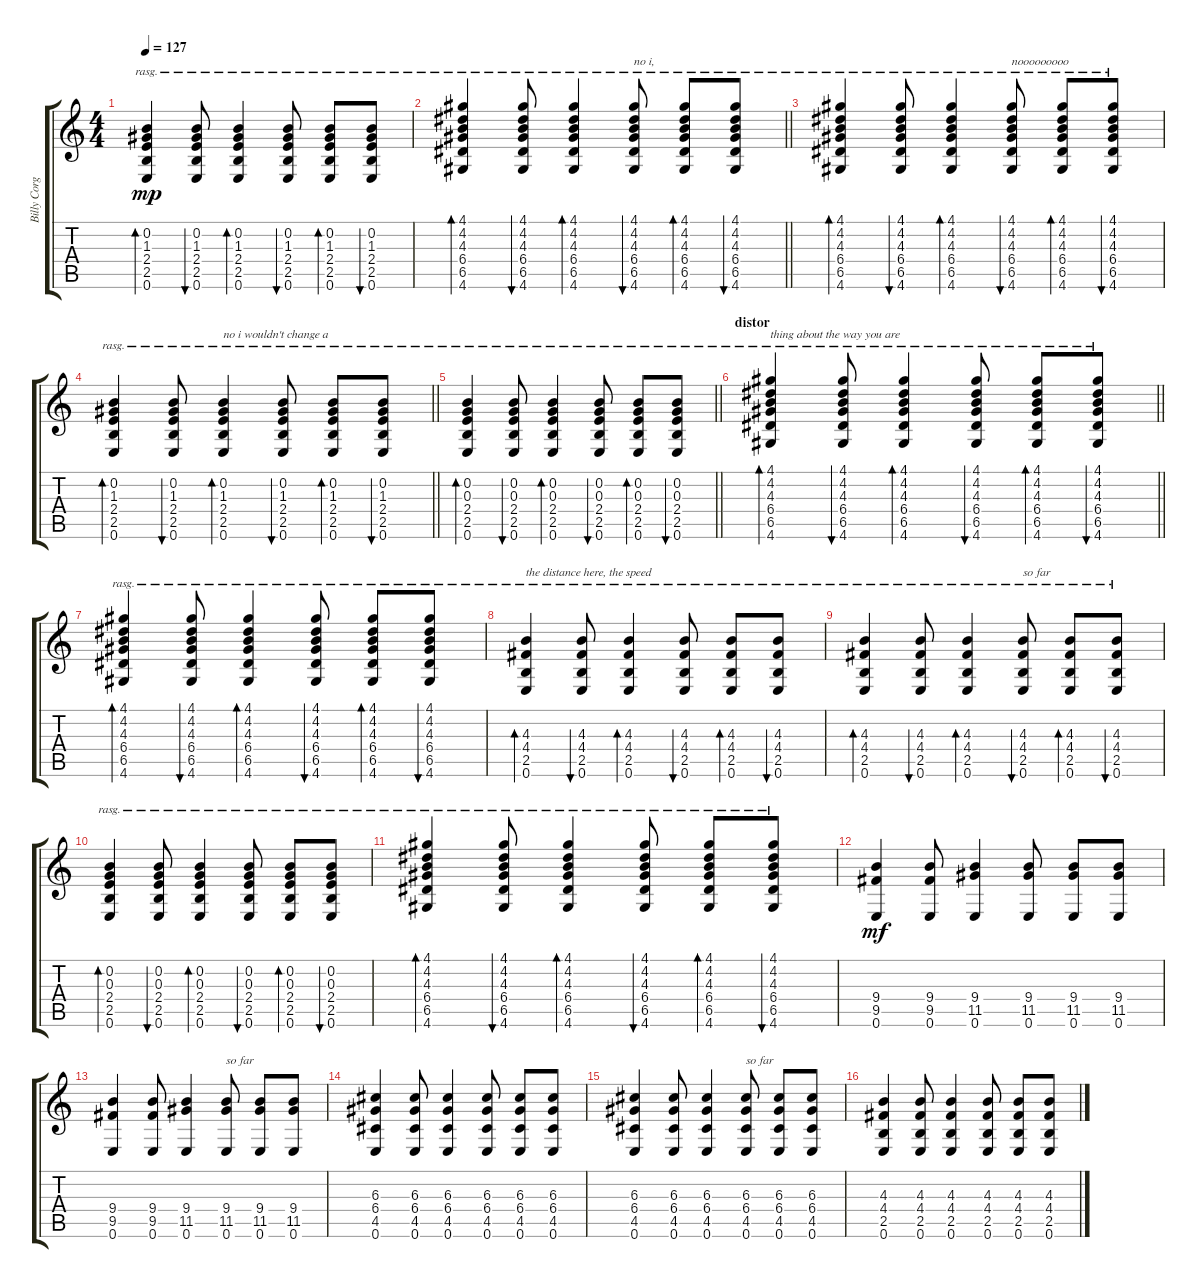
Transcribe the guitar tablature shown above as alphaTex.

\track ("Billy Corgan" "Billy Corg") {instrument acousticguitarsteel}
\staff {score tabs}
\tuning (E4 B3 G3 D3 A2 E2) {hide}
\ts (4 4)
\tempo 127
\clef g2
\ks c
(0.2 1.3 2.4 2.5 0.6).4{bd 240 rasg ii dy mp} (0.2 1.3 2.4 2.5 0.6).8{bu 120 rasg ii} (0.2 1.3 2.4 2.5 0.6).4{bd 120 rasg ii} (0.2 1.3 2.4 2.5 0.6).8{bu 120 rasg ii} (0.2 1.3 2.4 2.5 0.6).8{bd 120 rasg ii} (0.2 1.3 2.4 2.5 0.6).8{bu 120 rasg ii} |
\barLineRight lightlight
(4.1 4.2 4.3 6.4 6.5 4.6).4{bd 240 rasg ii} (4.1 4.2 4.3 6.4 6.5 4.6).8{bu 120 rasg ii} (4.1 4.2 4.3 6.4 6.5 4.6).4{bd 120 rasg ii} (4.1 4.2 4.3 6.4 6.5 4.6).8{bu 120 rasg ii txt "no i,"} (4.1 4.2 4.3 6.4 6.5 4.6).8{bd 120 rasg ii} (4.1 4.2 4.3 6.4 6.5 4.6).8{bu 120 rasg ii} |
(4.1 4.2 4.3 6.4 6.5 4.6).4{bd 240 rasg ii} (4.1 4.2 4.3 6.4 6.5 4.6).8{bu 120 rasg ii} (4.1 4.2 4.3 6.4 6.5 4.6).4{bd 120 rasg ii} (4.1 4.2 4.3 6.4 6.5 4.6).8{bu 120 rasg ii txt "nooooooooo"} (4.1 4.2 4.3 6.4 6.5 4.6).8{bd 120 rasg ii} (4.1 4.2 4.3 6.4 6.5 4.6).8{bu 120 rasg ii} |
\barLineRight lightlight
(0.2 1.3 2.4 2.5 0.6).4{bd 240 rasg ii} (0.2 1.3 2.4 2.5 0.6).8{bu 120 rasg ii} (0.2 1.3 2.4 2.5 0.6).4{bd 120 rasg ii txt "no i wouldn't change a "} (0.2 1.3 2.4 2.5 0.6).8{bu 120 rasg ii} (0.2 1.3 2.4 2.5 0.6).8{bd 120 rasg ii} (0.2 1.3 2.4 2.5 0.6).8{bu 120 rasg ii} |
\barLineRight lightlight
(0.2 0.3 2.4 2.5 0.6).4{bd 240 rasg ii} (0.2 0.3 2.4 2.5 0.6).8{bu 120 rasg ii} (0.2 0.3 2.4 2.5 0.6).4{bd 120 rasg ii} (0.2 0.3 2.4 2.5 0.6).8{bu 120 rasg ii} (0.2 0.3 2.4 2.5 0.6).8{bd 120 rasg ii} (0.2 0.3 2.4 2.5 0.6).8{bu 120 rasg ii} |
\section ("" "distor")
\barLineRight lightlight
(4.1 4.2 4.3 6.4 6.5 4.6).4{bd 240 rasg ii txt "thing about the way you are"} (4.1 4.2 4.3 6.4 6.5 4.6).8{bu 120 rasg ii} (4.1 4.2 4.3 6.4 6.5 4.6).4{bd 120 rasg ii} (4.1 4.2 4.3 6.4 6.5 4.6).8{bu 120 rasg ii} (4.1 4.2 4.3 6.4 6.5 4.6).8{bd 120 rasg ii} (4.1 4.2 4.3 6.4 6.5 4.6).8{bu 120 rasg ii} |
(4.1 4.2 4.3 6.4 6.5 4.6).4{bd 240 rasg ii} (4.1 4.2 4.3 6.4 6.5 4.6).8{bu 120 rasg ii} (4.1 4.2 4.3 6.4 6.5 4.6).4{bd 120 rasg ii} (4.1 4.2 4.3 6.4 6.5 4.6).8{bu 120 rasg ii} (4.1 4.2 4.3 6.4 6.5 4.6).8{bd 120 rasg ii} (4.1 4.2 4.3 6.4 6.5 4.6).8{bu 120 rasg ii} |
(4.3 4.4 2.5 0.6).4{bd 120 rasg ii txt "the distance here, the speed"} (4.3 4.4 2.5 0.6).8{bu 120 rasg ii} (4.3 4.4 2.5 0.6).4{bd 120 rasg ii} (4.3 4.4 2.5 0.6).8{bu 120 rasg ii} (4.3 4.4 2.5 0.6).8{bd 120 rasg ii} (4.3 4.4 2.5 0.6).8{bu 120 rasg ii} |
(4.3 4.4 2.5 0.6).4{bd 120 rasg ii} (4.3 4.4 2.5 0.6).8{bu 120 rasg ii} (4.3 4.4 2.5 0.6).4{bd 120 rasg ii} (4.3 4.4 2.5 0.6).8{bu 120 rasg ii txt "so far"} (4.3 4.4 2.5 0.6).8{bd 120 rasg ii} (4.3 4.4 2.5 0.6).8{bu 120 rasg ii} |
(0.2 0.3 2.4 2.5 0.6).4{bd 240 rasg ii} (0.2 0.3 2.4 2.5 0.6).8{bu 120 rasg ii} (0.2 0.3 2.4 2.5 0.6).4{bd 120 rasg ii} (0.2 0.3 2.4 2.5 0.6).8{bu 120 rasg ii} (0.2 0.3 2.4 2.5 0.6).8{bd 120 rasg ii} (0.2 0.3 2.4 2.5 0.6).8{bu 120 rasg ii} |
(4.1 4.2 4.3 6.4 6.5 4.6).4{bd 240 rasg ii} (4.1 4.2 4.3 6.4 6.5 4.6).8{bu 120 rasg ii} (4.1 4.2 4.3 6.4 6.5 4.6).4{bd 120 rasg ii} (4.1 4.2 4.3 6.4 6.5 4.6).8{bu 120 rasg ii} (4.1 4.2 4.3 6.4 6.5 4.6).8{bd 120 rasg ii} (4.1 4.2 4.3 6.4 6.5 4.6).8{bu 120 rasg ii} |
(9.4 9.5 0.6).4{dy mf} (9.4 9.5 0.6).8 (9.4 11.5 0.6).4 (9.4 11.5 0.6).8 (9.4 11.5 0.6).8 (9.4 11.5 0.6).8 |
(9.4 9.5 0.6).4 (9.4 9.5 0.6).8 (9.4 11.5 0.6).4 (9.4 11.5 0.6).8{txt "so far"} (9.4 11.5 0.6).8 (9.4 11.5 0.6).8 |
(6.3 6.4 4.5 0.6).4 (6.3 6.4 4.5 0.6).8 (6.3 6.4 4.5 0.6).4 (6.3 6.4 4.5 0.6).8 (6.3 6.4 4.5 0.6).8 (6.3 6.4 4.5 0.6).8 |
(6.3 6.4 4.5 0.6).4 (6.3 6.4 4.5 0.6).8 (6.3 6.4 4.5 0.6).4 (6.3 6.4 4.5 0.6).8{txt "so far"} (6.3 6.4 4.5 0.6).8 (6.3 6.4 4.5 0.6).8 |
(4.3 4.4 2.5 0.6).4 (4.3 4.4 2.5 0.6).8 (4.3 4.4 2.5 0.6).4 (4.3 4.4 2.5 0.6).8 (4.3 4.4 2.5 0.6).8 (4.3 4.4 2.5 0.6).8
